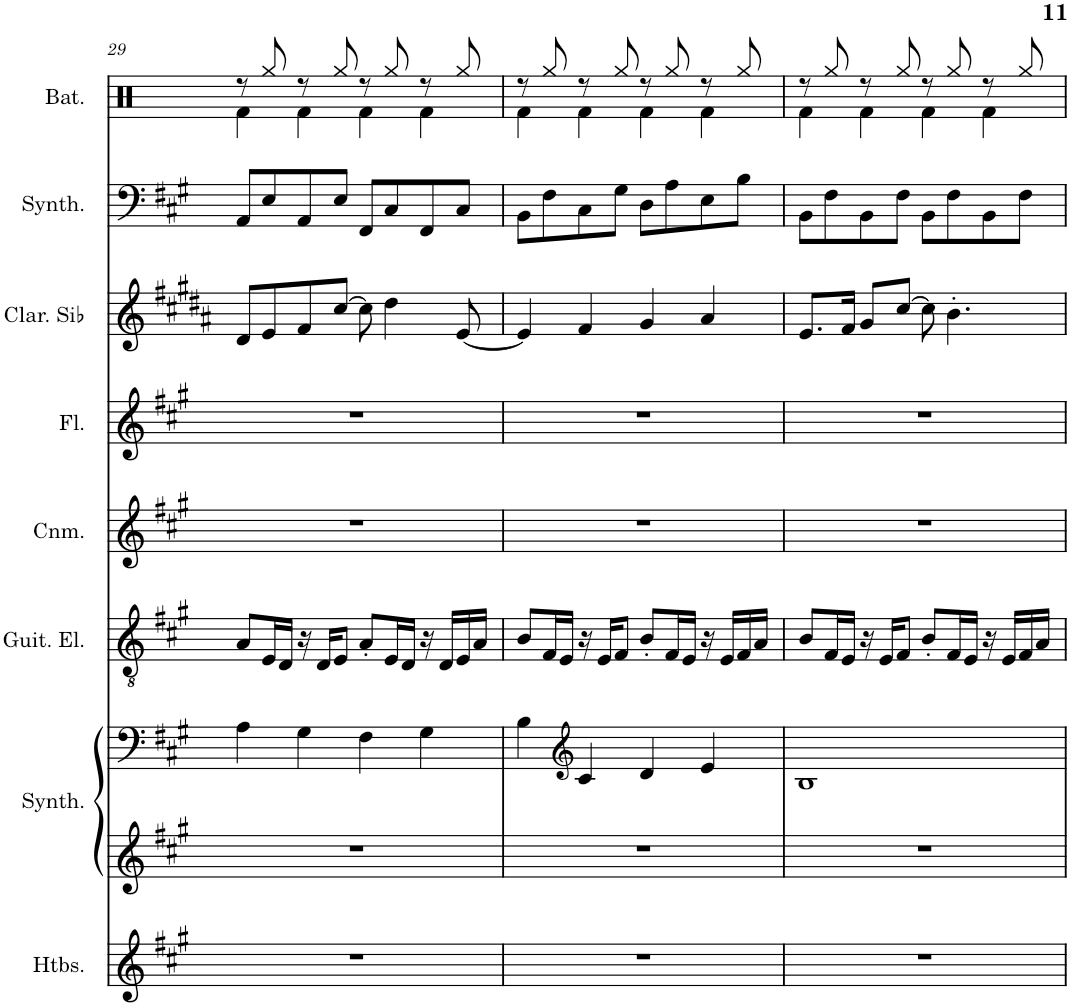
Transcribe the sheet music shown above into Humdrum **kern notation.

**kern	**kern	**kern	**kern	**kern	**kern	**kern	**kern	**kern
*part8	*part7	*part7	*part6	*part5	*part4	*part3	*part2	*part1
*staff9	*staff8	*staff7	*staff6	*staff5	*staff4	*staff3	*staff2	*staff1
*I"Hautbois, Oboe	*I"Synthétiseur Pad, Pad 7	*	*I"Guitare électrique, Clean guitar	*I"Cornemuse, Bagpipe	*I"Flûte, Flute	*I"Clarinette en Sib	*I"Synthétiseur d'effets, Synth bass (Lead 8)	*I"Batterie, Drums
*I'Htbs.	*I'Synth.	*	*I'Guit. El.	*I'Cnm.	*I'Fl.	*I'Clar. Sib	*I'Synth.	*I'Bat.
!!LO:PB:g=z
*clefG2	*clefG2	*clefG2	*clefGv2	*clefG2	*clefG2	*clefG2	*clefF4	*clefX
*	*	*	*	*Trd1c2	*	*Trd1c2	*	*
*k[f#c#g#]	*k[f#c#g#]	*k[f#c#g#]	*k[f#c#g#]	*k[f#c#g#]	*k[f#c#g#]	*k[f#c#g#d#a#]	*k[f#c#g#]	*k[]
*M4/4	*M4/4	*M4/4	*M4/4	*M4/4	*M4/4	*M4/4	*M4/4	*M4/4
=29	=29	=29	=29	=29	=29	=29	=29	=29
*	*	*	*	*	*	*	*	*^
1r	1r	4A\	8A/L	1r	1r	8d#/L	8AA/L	8r	4Rf\
.	.	.	16E/L	.	.	8e/	8E/	8Rgg/	.
.	.	.	16D/JJ	.	.	.	.	.	.
.	.	4G#\	16r	.	.	8f#/	8AA/	8r	4Rf\
.	.	.	16D/KL	.	.	.	.	.	.
.	.	.	8E/J	.	.	[8cc#/J	8E/J	8Rgg/	.
.	.	4F#\	8A'/L	.	.	8cc#\]	8FF#/L	8r	4Rf\
.	.	.	16E/L	.	.	4dd#\	8C#/	8Rgg/	.
.	.	.	16D/JJ	.	.	.	.	.	.
.	.	4G#\	16r	.	.	.	8FF#/	8r	4Rf\
.	.	.	16D/LL	.	.	.	.	.	.
.	.	.	16E/	.	.	[8e/	8C#/J	8Rgg/	.
.	.	.	16A/JJ	.	.	.	.	.	.
=30	=30	=30	=30	=30	=30	=30	=30	=30	=30
1r	1r	4B\	8B/L	1r	1r	4e/]	8BB\L	8r	4Rf\
.	.	.	16F#/L	.	.	.	8F#\	8Rgg/	.
.	.	.	16E/JJ	.	.	.	.	.	.
*	*	*clefG2	*	*	*	*	*	*	*
.	.	4c#/	16r	.	.	4f#/	8C#\	8r	4Rf\
.	.	.	16E/KL	.	.	.	.	.	.
.	.	.	8F#/J	.	.	.	8G#\J	8Rgg/	.
.	.	4d/	8B'/L	.	.	4g#/	8D\L	8r	4Rf\
.	.	.	16F#/L	.	.	.	8A\	8Rgg/	.
.	.	.	16E/JJ	.	.	.	.	.	.
.	.	4e/	16r	.	.	4a#/	8E\	8r	4Rf\
.	.	.	16E/LL	.	.	.	.	.	.
.	.	.	16F#/	.	.	.	8B\J	8Rgg/	.
.	.	.	16A/JJ	.	.	.	.	.	.
=31	=31	=31	=31	=31	=31	=31	=31	=31	=31
1r	1r	1B	8B/L	1r	1r	8.e/L	8BB\L	8r	4Rf\
.	.	.	16F#/L	.	.	.	8F#\	8Rgg/	.
.	.	.	16E/JJ	.	.	16f#/Jk	.	.	.
.	.	.	16r	.	.	8g#/L	8BB\	8r	4Rf\
.	.	.	16E/KL	.	.	.	.	.	.
.	.	.	8F#/J	.	.	[8cc#/J	8F#\J	8Rgg/	.
.	.	.	8B'/L	.	.	8cc#\]	8BB\L	8r	4Rf\
.	.	.	16F#/L	.	.	4.b'\	8F#\	8Rgg/	.
.	.	.	16E/JJ	.	.	.	.	.	.
.	.	.	16r	.	.	.	8BB\	8r	4Rf\
.	.	.	16E/LL	.	.	.	.	.	.
.	.	.	16F#/	.	.	.	8F#\J	8Rgg/	.
.	.	.	16A/JJ	.	.	.	.	.	.
*	*	*	*	*	*	*	*	*v	*v
=	=	=	=	=	=	=	=	=
*-	*-	*-	*-	*-	*-	*-	*-	*-
